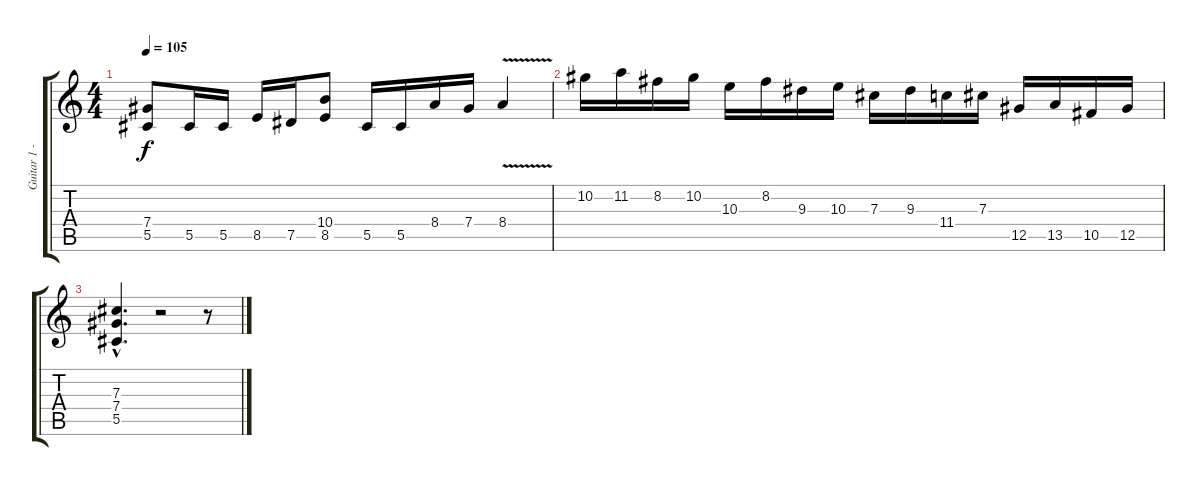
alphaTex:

\track ("Guitar 1 - BG" "Guitar 1 -") {instrument overdrivenguitar}
\staff {score tabs}
\tuning (Eb4 Bb3 Gb3 Db3 Ab2 Eb2) {hide}
\ts (4 4)
\tempo 105
\clef g2
\ks c
(7.4 5.5).8{dy f} 5.5.16 5.5.16 8.5.16 7.5.16 (10.4 8.5).8 5.5.16 5.5.16 8.4.16 7.4.16 8.4{v}.4 |
10.2.16 11.2.16 8.2.16 10.2.16 10.3.16 8.2.16 9.3.16 10.3.16 7.3.16 9.3.16 11.4.16 7.3.16 12.5.16 13.5.16 10.5.16 12.5.16 |
(7.3{hac} 7.4{hac} 5.5{hac}).4{d} r.2 r.8
